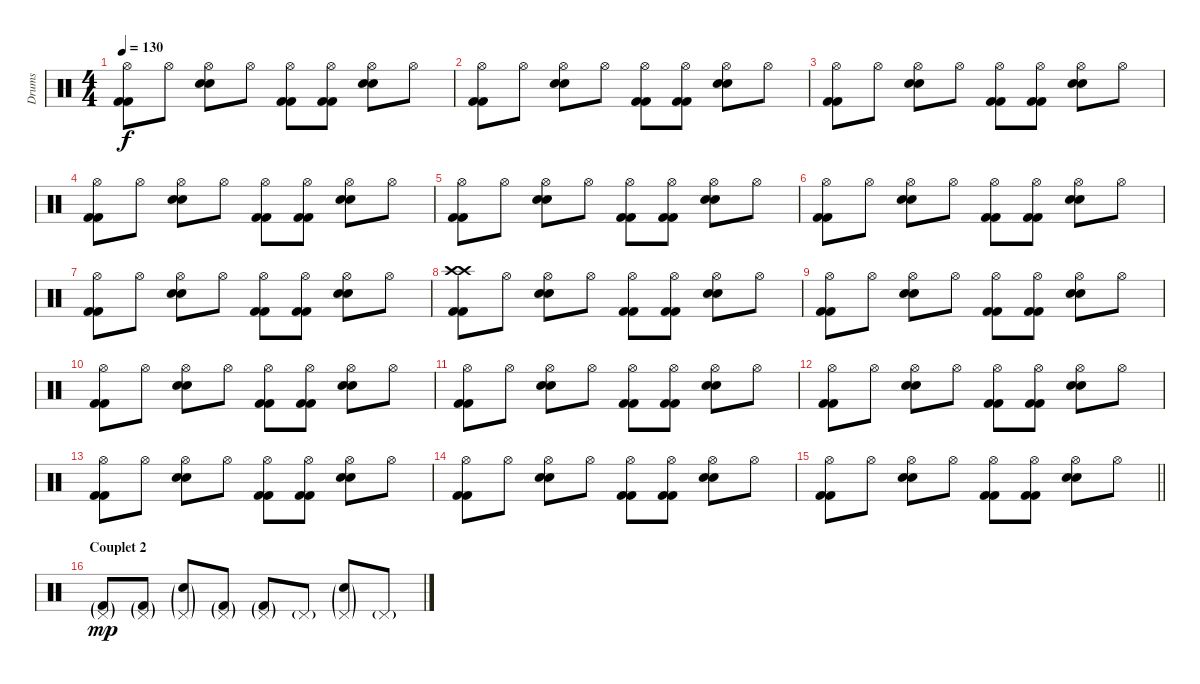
\track ("Drums" "Drums") {instrument percussion}
\staff {score}
\articulation defaults
\ts (4 4)
\tempo 130
\clef neutral
\ks c
("Hi-Hat (open)" "Kick (hit) 2" "Kick (hit) 2").8{dy f} "Hi-Hat (open)".8 ("Electric Snare (hit)" "Hi-Hat (open)" "Electric Snare (hit)").8 "Hi-Hat (open)".8 ("Hi-Hat (open)" "Kick (hit) 2" "Kick (hit) 2").8 ("Hi-Hat (open)" "Kick (hit) 2" "Kick (hit) 2").8 ("Hi-Hat (open)" "Electric Snare (hit)" "Electric Snare (hit)").8 "Hi-Hat (open)".8 |
("Hi-Hat (open)" "Kick (hit) 2" "Kick (hit) 2").8 "Hi-Hat (open)".8 ("Electric Snare (hit)" "Hi-Hat (open)" "Electric Snare (hit)").8 "Hi-Hat (open)".8 ("Hi-Hat (open)" "Kick (hit) 2" "Kick (hit) 2").8 ("Hi-Hat (open)" "Kick (hit) 2" "Kick (hit) 2").8 ("Hi-Hat (open)" "Electric Snare (hit)" "Electric Snare (hit)").8 "Hi-Hat (open)".8 |
("Hi-Hat (open)" "Kick (hit) 2" "Kick (hit) 2").8 "Hi-Hat (open)".8 ("Electric Snare (hit)" "Hi-Hat (open)" "Electric Snare (hit)").8 "Hi-Hat (open)".8 ("Hi-Hat (open)" "Kick (hit) 2" "Kick (hit) 2").8 ("Hi-Hat (open)" "Kick (hit) 2" "Kick (hit) 2").8 ("Hi-Hat (open)" "Electric Snare (hit)" "Electric Snare (hit)").8 "Hi-Hat (open)".8 |
("Hi-Hat (open)" "Kick (hit) 2" "Kick (hit) 2").8 "Hi-Hat (open)".8 ("Electric Snare (hit)" "Hi-Hat (open)" "Electric Snare (hit)").8 "Hi-Hat (open)".8 ("Hi-Hat (open)" "Kick (hit) 2" "Kick (hit) 2").8 ("Hi-Hat (open)" "Kick (hit) 2" "Kick (hit) 2").8 ("Hi-Hat (open)" "Electric Snare (hit)" "Electric Snare (hit)").8 "Hi-Hat (open)".8 |
("Hi-Hat (open)" "Kick (hit) 2" "Kick (hit) 2").8 "Hi-Hat (open)".8 ("Electric Snare (hit)" "Hi-Hat (open)" "Electric Snare (hit)").8 "Hi-Hat (open)".8 ("Hi-Hat (open)" "Kick (hit) 2" "Kick (hit) 2").8 ("Hi-Hat (open)" "Kick (hit) 2" "Kick (hit) 2").8 ("Hi-Hat (open)" "Electric Snare (hit)" "Electric Snare (hit)").8 "Hi-Hat (open)".8 |
("Hi-Hat (open)" "Kick (hit) 2" "Kick (hit) 2").8 "Hi-Hat (open)".8 ("Electric Snare (hit)" "Hi-Hat (open)" "Electric Snare (hit)").8 "Hi-Hat (open)".8 ("Hi-Hat (open)" "Kick (hit) 2" "Kick (hit) 2").8 ("Hi-Hat (open)" "Kick (hit) 2" "Kick (hit) 2").8 ("Hi-Hat (open)" "Electric Snare (hit)" "Electric Snare (hit)").8 "Hi-Hat (open)".8 |
("Hi-Hat (open)" "Kick (hit) 2" "Kick (hit) 2").8 "Hi-Hat (open)".8 ("Electric Snare (hit)" "Hi-Hat (open)" "Electric Snare (hit)").8 "Hi-Hat (open)".8 ("Hi-Hat (open)" "Kick (hit) 2" "Kick (hit) 2").8 ("Hi-Hat (open)" "Kick (hit) 2" "Kick (hit) 2").8 ("Hi-Hat (open)" "Electric Snare (hit)" "Electric Snare (hit)").8 "Hi-Hat (open)".8 |
("Crash high (hit)" "Kick (hit) 2" "Kick (hit) 2" "Crash high (hit)").8 "Hi-Hat (open)".8 ("Electric Snare (hit)" "Hi-Hat (open)" "Electric Snare (hit)").8 "Hi-Hat (open)".8 ("Hi-Hat (open)" "Kick (hit) 2" "Kick (hit) 2").8 ("Hi-Hat (open)" "Kick (hit) 2" "Kick (hit) 2").8 ("Hi-Hat (open)" "Electric Snare (hit)" "Electric Snare (hit)").8 "Hi-Hat (open)".8 |
("Hi-Hat (open)" "Kick (hit) 2" "Kick (hit) 2").8 "Hi-Hat (open)".8 ("Electric Snare (hit)" "Hi-Hat (open)" "Electric Snare (hit)").8 "Hi-Hat (open)".8 ("Hi-Hat (open)" "Kick (hit) 2" "Kick (hit) 2").8 ("Hi-Hat (open)" "Kick (hit) 2" "Kick (hit) 2").8 ("Hi-Hat (open)" "Electric Snare (hit)" "Electric Snare (hit)").8 "Hi-Hat (open)".8 |
("Hi-Hat (open)" "Kick (hit) 2" "Kick (hit) 2").8 "Hi-Hat (open)".8 ("Electric Snare (hit)" "Hi-Hat (open)" "Electric Snare (hit)").8 "Hi-Hat (open)".8 ("Hi-Hat (open)" "Kick (hit) 2" "Kick (hit) 2").8 ("Hi-Hat (open)" "Kick (hit) 2" "Kick (hit) 2").8 ("Hi-Hat (open)" "Electric Snare (hit)" "Electric Snare (hit)").8 "Hi-Hat (open)".8 |
("Hi-Hat (open)" "Kick (hit) 2" "Kick (hit) 2").8 "Hi-Hat (open)".8 ("Electric Snare (hit)" "Hi-Hat (open)" "Electric Snare (hit)").8 "Hi-Hat (open)".8 ("Hi-Hat (open)" "Kick (hit) 2" "Kick (hit) 2").8 ("Hi-Hat (open)" "Kick (hit) 2" "Kick (hit) 2").8 ("Hi-Hat (open)" "Electric Snare (hit)" "Electric Snare (hit)").8 "Hi-Hat (open)".8 |
("Hi-Hat (open)" "Kick (hit) 2" "Kick (hit) 2").8 "Hi-Hat (open)".8 ("Electric Snare (hit)" "Hi-Hat (open)" "Electric Snare (hit)").8 "Hi-Hat (open)".8 ("Hi-Hat (open)" "Kick (hit) 2" "Kick (hit) 2").8 ("Hi-Hat (open)" "Kick (hit) 2" "Kick (hit) 2").8 ("Hi-Hat (open)" "Electric Snare (hit)" "Electric Snare (hit)").8 "Hi-Hat (open)".8 |
("Hi-Hat (open)" "Kick (hit) 2" "Kick (hit) 2").8 "Hi-Hat (open)".8 ("Electric Snare (hit)" "Hi-Hat (open)" "Electric Snare (hit)").8 "Hi-Hat (open)".8 ("Hi-Hat (open)" "Kick (hit) 2" "Kick (hit) 2").8 ("Hi-Hat (open)" "Kick (hit) 2" "Kick (hit) 2").8 ("Hi-Hat (open)" "Electric Snare (hit)" "Electric Snare (hit)").8 "Hi-Hat (open)".8 |
("Hi-Hat (open)" "Kick (hit) 2" "Kick (hit) 2").8 "Hi-Hat (open)".8 ("Electric Snare (hit)" "Hi-Hat (open)" "Electric Snare (hit)").8 "Hi-Hat (open)".8 ("Hi-Hat (open)" "Kick (hit) 2" "Kick (hit) 2").8 ("Hi-Hat (open)" "Kick (hit) 2" "Kick (hit) 2").8 ("Hi-Hat (open)" "Electric Snare (hit)" "Electric Snare (hit)").8 "Hi-Hat (open)".8 |
\barLineRight lightlight
("Hi-Hat (open)" "Kick (hit) 2" "Kick (hit) 2").8 "Hi-Hat (open)".8 ("Electric Snare (hit)" "Hi-Hat (open)" "Electric Snare (hit)").8 "Hi-Hat (open)".8 ("Hi-Hat (open)" "Kick (hit) 2" "Kick (hit) 2").8 ("Hi-Hat (open)" "Kick (hit) 2" "Kick (hit) 2").8 ("Hi-Hat (open)" "Electric Snare (hit)" "Electric Snare (hit)").8 "Hi-Hat (open)".8 |
\section ("" "Couplet 2")
("Kick (hit) 2"{g} "Pedal Hi-Hat (hit)"{g}).8{dy mp volume 14} ("Kick (hit) 2"{g} "Pedal Hi-Hat (hit)"{g}).8 ("Snare (hit) 2"{g} "Pedal Hi-Hat (hit)"{g}).8 ("Kick (hit) 2"{g} "Pedal Hi-Hat (hit)"{g}).8 ("Kick (hit) 2"{g} "Pedal Hi-Hat (hit)"{g}).8 "Pedal Hi-Hat (hit)"{g}.8 ("Snare (hit) 2"{g} "Pedal Hi-Hat (hit)"{g}).8 "Pedal Hi-Hat (hit)"{g}.8
